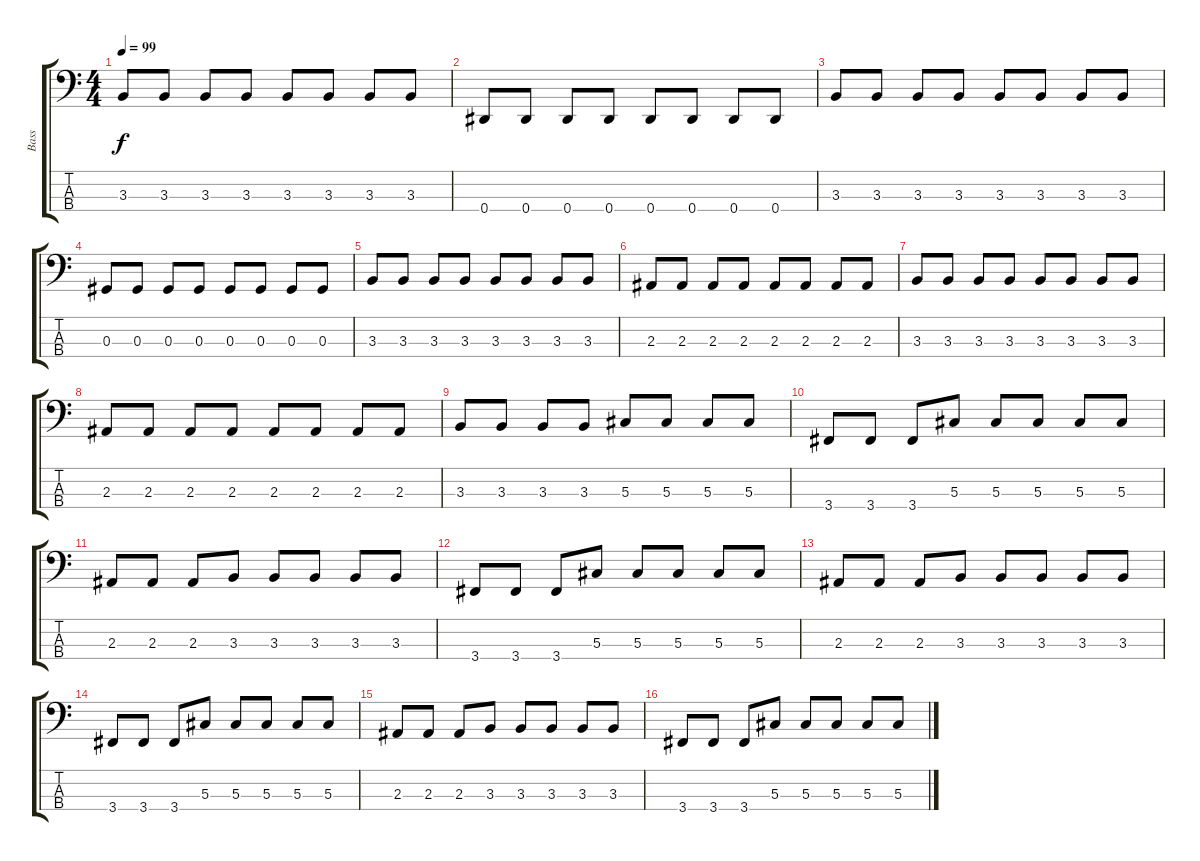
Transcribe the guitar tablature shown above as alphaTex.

\track ("Bass" "Bass") {instrument electricbassfinger}
\staff {score tabs}
\tuning (Gb2 Db2 Ab1 Eb1) {hide}
\ts (4 4)
\tempo 99
\clef f4
\ks c
3.3.8{dy f} 3.3.8 3.3.8 3.3.8 3.3.8 3.3.8 3.3.8 3.3.8 |
0.4.8 0.4.8 0.4.8 0.4.8 0.4.8 0.4.8 0.4.8 0.4.8 |
3.3.8 3.3.8 3.3.8 3.3.8 3.3.8 3.3.8 3.3.8 3.3.8 |
0.3.8 0.3.8 0.3.8 0.3.8 0.3.8 0.3.8 0.3.8 0.3.8 |
3.3.8 3.3.8 3.3.8 3.3.8 3.3.8 3.3.8 3.3.8 3.3.8 |
2.3.8 2.3.8 2.3.8 2.3.8 2.3.8 2.3.8 2.3.8 2.3.8 |
3.3.8 3.3.8 3.3.8 3.3.8 3.3.8 3.3.8 3.3.8 3.3.8 |
2.3.8 2.3.8 2.3.8 2.3.8 2.3.8 2.3.8 2.3.8 2.3.8 |
3.3.8 3.3.8 3.3.8 3.3.8 5.3.8 5.3.8 5.3.8 5.3.8 |
3.4.8 3.4.8 3.4.8 5.3.8 5.3.8 5.3.8 5.3.8 5.3.8 |
2.3.8 2.3.8 2.3.8 3.3.8 3.3.8 3.3.8 3.3.8 3.3.8 |
3.4.8 3.4.8 3.4.8 5.3.8 5.3.8 5.3.8 5.3.8 5.3.8 |
2.3.8 2.3.8 2.3.8 3.3.8 3.3.8 3.3.8 3.3.8 3.3.8 |
3.4.8 3.4.8 3.4.8 5.3.8 5.3.8 5.3.8 5.3.8 5.3.8 |
2.3.8 2.3.8 2.3.8 3.3.8 3.3.8 3.3.8 3.3.8 3.3.8 |
3.4.8 3.4.8 3.4.8 5.3.8 5.3.8 5.3.8 5.3.8 5.3.8
